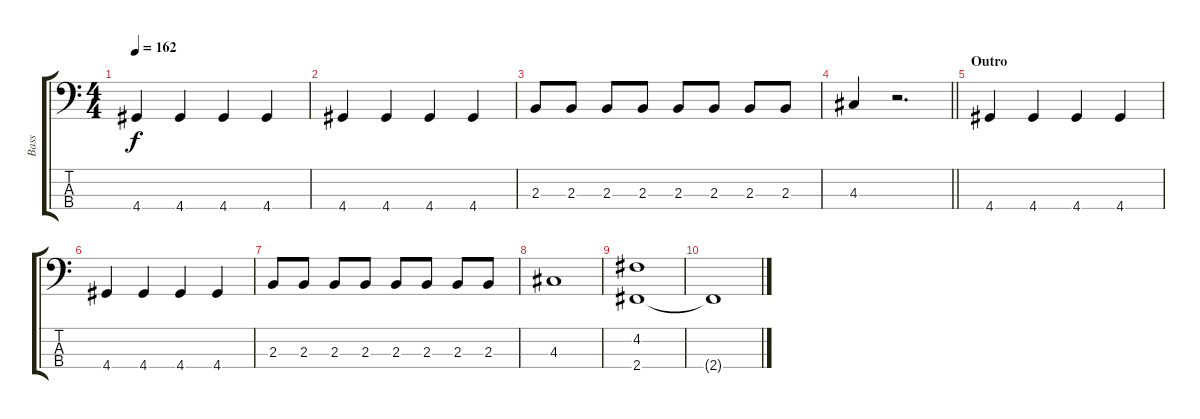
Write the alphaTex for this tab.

\track ("Bass" "Bass") {instrument electricbassfinger}
\staff {score tabs}
\tuning (G2 D2 A1 E1) {hide}
\ts (4 4)
\tempo 162
\clef f4
\ks c
4.4.4{dy f} 4.4.4 4.4.4 4.4.4 |
4.4.4 4.4.4 4.4.4 4.4.4 |
2.3.8 2.3.8 2.3.8 2.3.8 2.3.8 2.3.8 2.3.8 2.3.8 |
\barLineRight lightlight
4.3.4 r.2{d} |
\section ("" "Outro")
4.4.4 4.4.4 4.4.4 4.4.4 |
4.4.4 4.4.4 4.4.4 4.4.4 |
2.3.8 2.3.8 2.3.8 2.3.8 2.3.8 2.3.8 2.3.8 2.3.8 |
4.3.1 |
(4.2 2.4).1 |
2.4{t}.1
